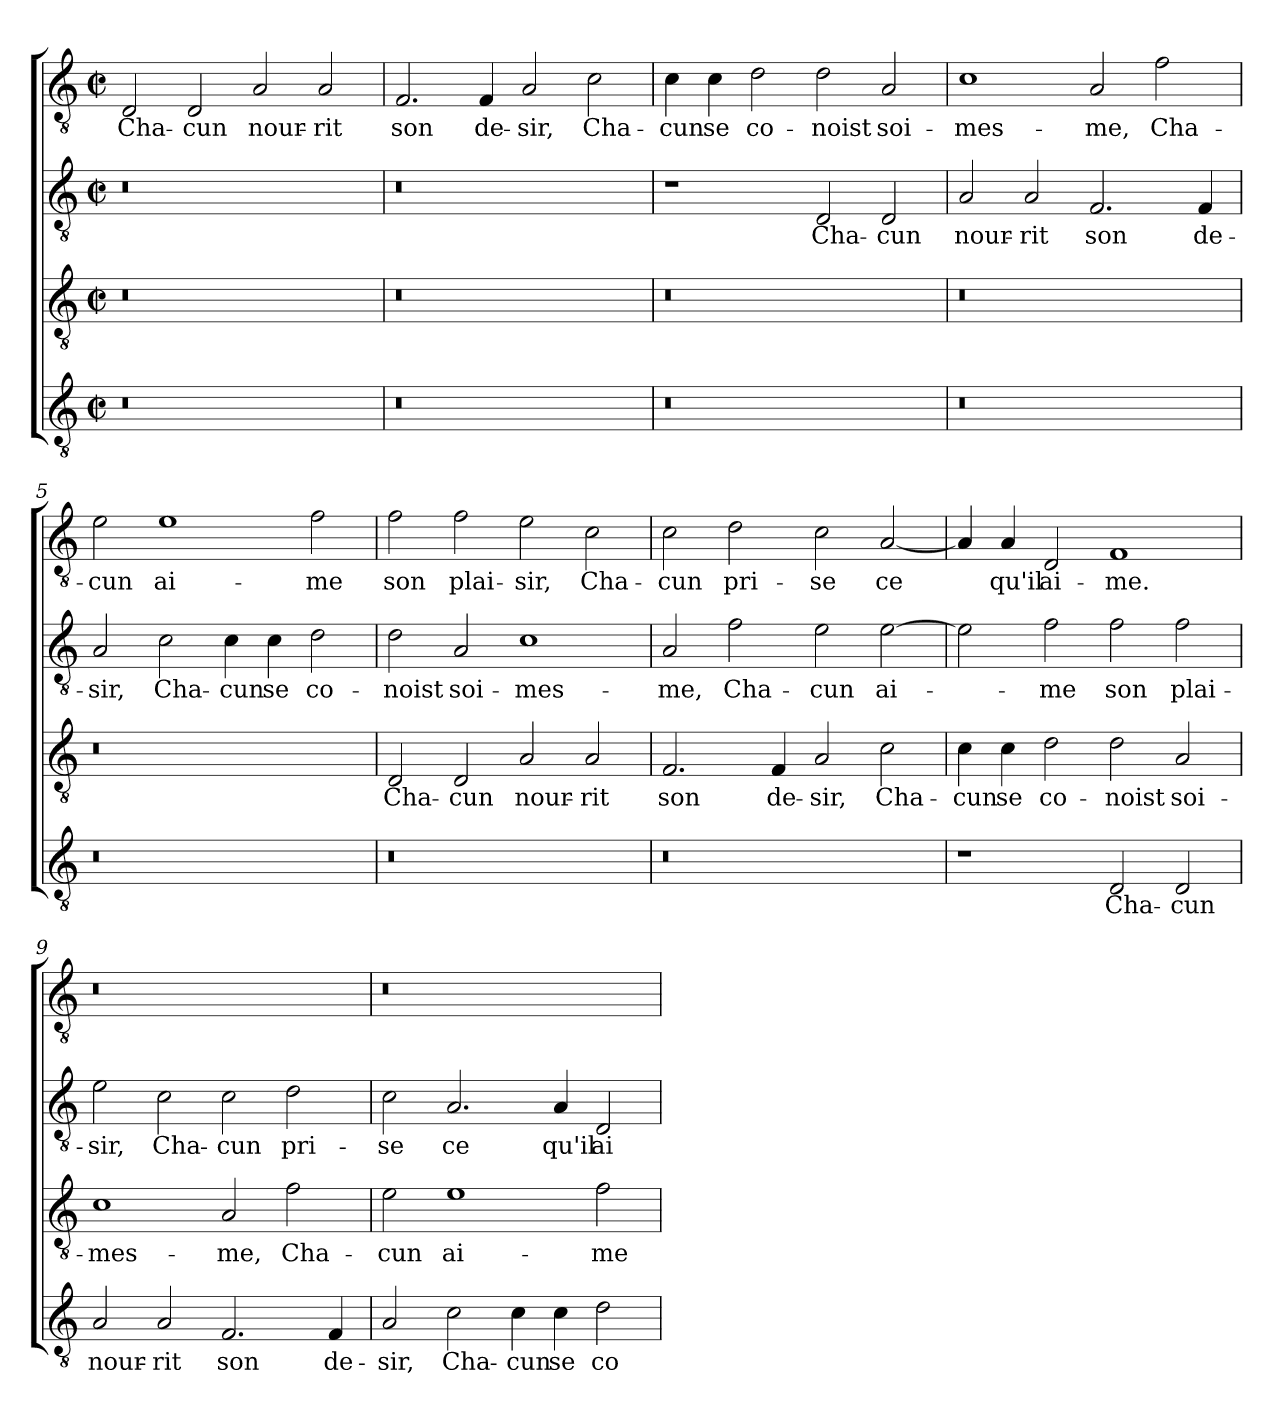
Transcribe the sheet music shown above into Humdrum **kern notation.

**kern	**text	**kern	**text	**kern	**text	**kern	**text
*part4	*part4	*part3	*part3	*part2	*part2	*part1	*part1
*staff4	*staff4	*staff3	*staff3	*staff2	*staff2	*staff1	*staff1
*clefGv2	*	*clefGv2	*	*clefGv2	*	*clefGv2	*
*k[]	*	*k[]	*	*k[]	*	*k[]	*
*C:	*	*C:	*	*C:	*	*C:	*
*M2/2	*	*M2/2	*	*M2/2	*	*M2/2	*
*met(c|)	*	*met(c|)	*	*met(c|)	*	*met(c|)	*
=1	=1	=1	=1	=1	=1	=1	=1
!LO:N:vis=0	!	!LO:N:vis=0	!	!LO:N:vis=0	!	!	!
1r	.	1r	.	1r	.	2D/	Cha-
.	.	.	.	.	.	2D/	-cun
1ryy	.	1ryy	.	1ryy	.	2A/	nour-
.	.	.	.	.	.	2A/	-rit
=2	=2	=2	=2	=2	=2	=2	=2
!LO:N:vis=0	!	!LO:N:vis=0	!	!LO:N:vis=0	!	!	!
1r	.	1r	.	1r	.	2.F/	son
.	.	.	.	.	.	4F/	de-
1ryy	.	1ryy	.	1ryy	.	2A/	-sir,
.	.	.	.	.	.	2c\	Cha-
=3	=3	=3	=3	=3	=3	=3	=3
!LO:N:vis=0	!	!LO:N:vis=0	!	!	!	!	!
1r	.	1r	.	1r	.	4c\	-cun
.	.	.	.	.	.	4c\	se
.	.	.	.	.	.	2d\	co-
1ryy	.	1ryy	.	2D/	Cha-	2d\	-noist
.	.	.	.	2D/	-cun	2A/	soi-
=4	=4	=4	=4	=4	=4	=4	=4
!LO:N:vis=0	!	!LO:N:vis=0	!	!	!	!	!
1r	.	1r	.	2A/	nour-	1c\	-mes-
.	.	.	.	2A/	-rit	.	.
1ryy	.	1ryy	.	2.F/	son	2A/	-me,
.	.	.	.	.	.	2f\	Cha-
.	.	.	.	4F/	de-	.	.
!!LO:LB:g=z
=5	=5	=5	=5	=5	=5	=5	=5
!LO:N:vis=0	!	!LO:N:vis=0	!	!	!	!	!
1r	.	1r	.	2A/	-sir,	2e\	-cun
.	.	.	.	2c\	Cha-	1e\	ai-
1ryy	.	1ryy	.	4c\	-cun	.	.
.	.	.	.	4c\	se	.	.
.	.	.	.	2d\	co-	2f\	-me
=6	=6	=6	=6	=6	=6	=6	=6
!LO:N:vis=0	!	!	!	!	!	!	!
1r	.	2D/	Cha-	2d\	-noist	2f\	son
.	.	2D/	-cun	2A/	soi-	2f\	plai-
1ryy	.	2A/	nour-	1c\	-mes-	2e\	-sir,
.	.	2A/	-rit	.	.	2c\	Cha-
=7	=7	=7	=7	=7	=7	=7	=7
!LO:N:vis=0	!	!	!	!	!	!	!
1r	.	2.F/	son	2A/	-me,	2c\	-cun
.	.	.	.	2f\	Cha-	2d\	pri-
.	.	4F/	de-	.	.	.	.
1ryy	.	2A/	-sir,	2e\	-cun	2c\	-se
.	.	2c\	Cha-	[2e\	ai-	[2A/	ce
=8	=8	=8	=8	=8	=8	=8	=8
1r	.	4c\	-cun	2e\]	.	4A/]	.
.	.	4c\	se	.	.	4A/	qu'il
.	.	2d\	co-	2f\	-me	2D/	ai-
2D/	Cha-	2d\	-noist	2f\	son	1F/	-me.
2D/	-cun	2A/	soi-	2f\	plai-	.	.
=9	=9	=9	=9	=9	=9	=9	=9
!	!	!	!	!	!	!LO:N:vis=0	!
2A/	nour-	1c\	-mes-	2e\	-sir,	1r	.
2A/	-rit	.	.	2c\	Cha-	.	.
2.F/	son	2A/	-me,	2c\	-cun	1ryy	.
.	.	2f\	Cha-	2d\	pri-	.	.
4F/	de-	.	.	.	.	.	.
!!LO:LB:g=z
=10	=10	=10	=10	=10	=10	=10	=10
!	!	!	!	!	!	!LO:N:vis=0	!
2A/	-sir,	2e\	-cun	2c\	-se	1r	.
2c\	Cha-	1e\	ai-	2.A/	ce	.	.
4c\	-cun	.	.	.	.	1ryy	.
4c\	se	.	.	4A/	qu'il	.	.
2d\	co-	2f\	-me	2D/	ai-	.	.
=	=	=	=	=	=	=	=
*-	*-	*-	*-	*-	*-	*-	*-
